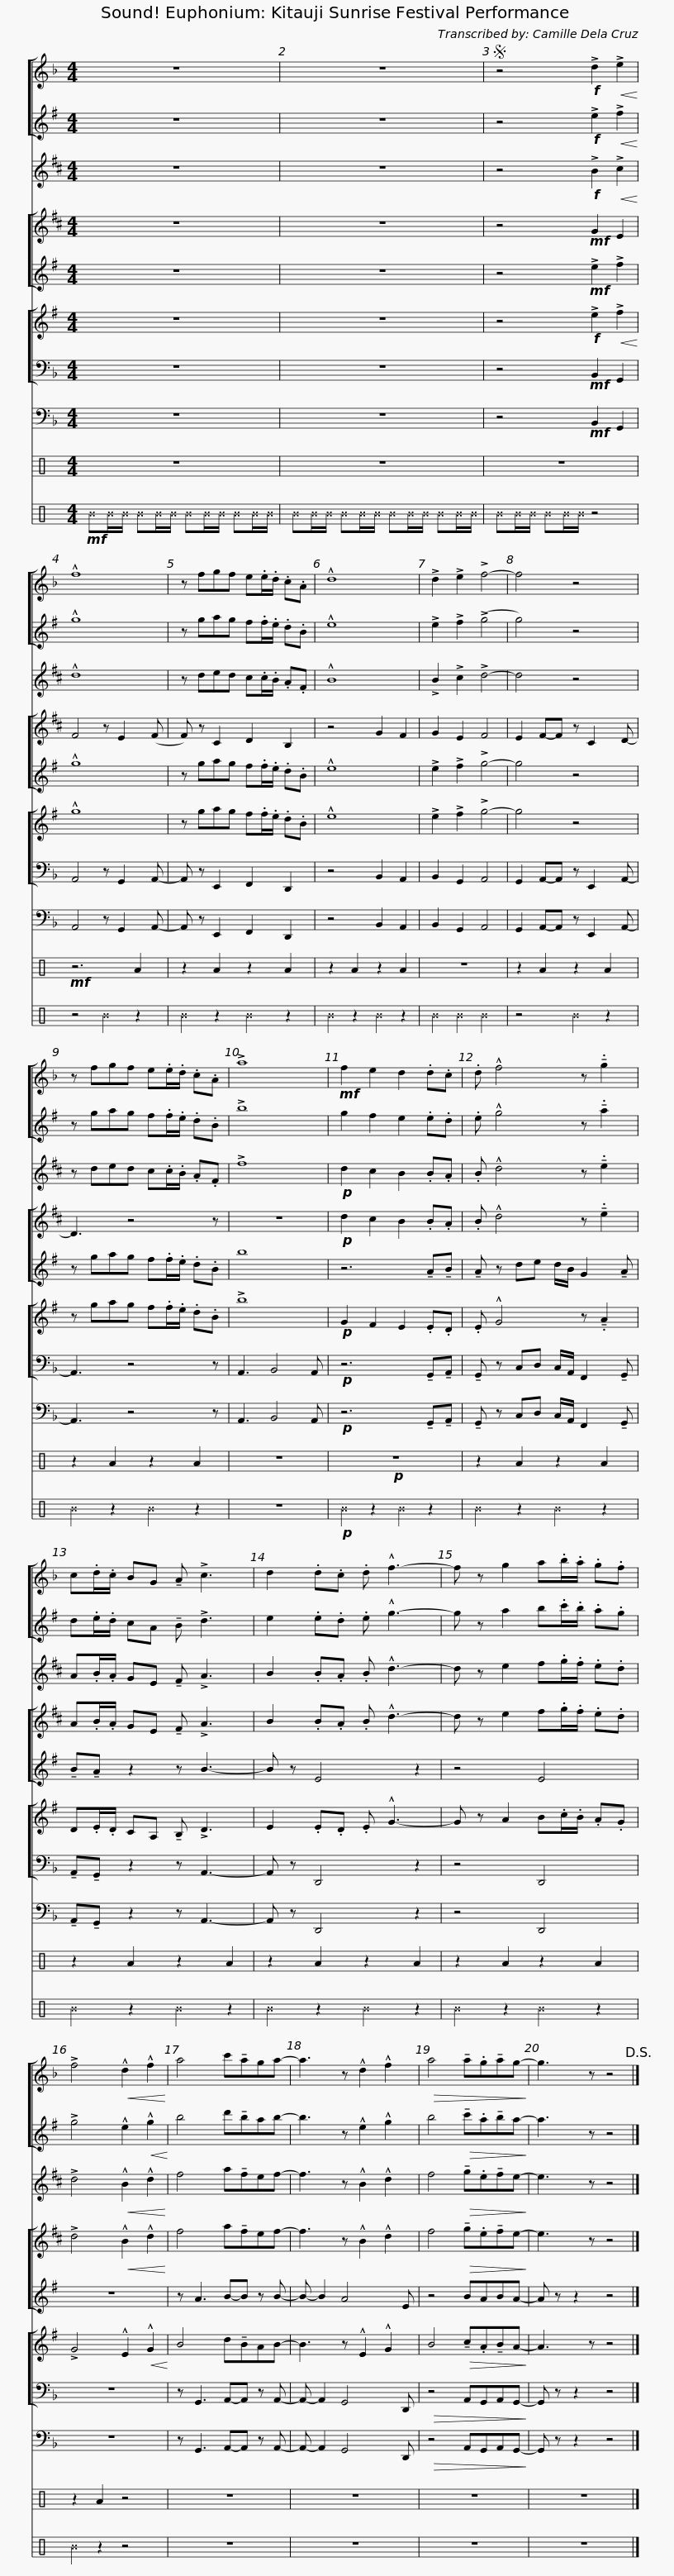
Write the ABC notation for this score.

X:1
%%score [ 1 2 ] 3 [ 4 5 ] [ 6 7 ] 8 9 10
L:1/8
M:4/4
I:linebreak $
K:F
V:1 treble
V:2 treble transpose=-2
V:3 treble transpose=-9
V:4 treble transpose=-9
V:5 treble transpose=-14
V:6 treble transpose=-2
V:7 bass
V:8 bass
V:9 perc
K:none
V:10 perc
K:none
V:1
 z8 | z8 |S z4!f! !>!d2!<(! !>!e2!<)! | !^!f8 | z fgf e.e/.d/ .c.A | %5
 !^!d8 | !>!d2 !>!e2 !>!f4- |$ f4 z4 | z fgf e.e/.d/ .c.A | !>!a8 | %10
!mf! f2 e2 d2 .d.c | .d !^!f4 z !tenuto!.g2 | c.d/.c/ BG !tenuto!A !>!c3 | d2 .d.c .d !^!f3- |$ f z g2 a.b/.a/ .g.f | %15
 !>!f4!<(! !^!d2 !^!f2!<)! | a4 c'!tenuto!aga- | a3 z !^!d2 !^!f2 |!>(! a4 !tenuto!a.g!tenuto!ag-!>)! | g3 z z4!D.S.! |] %20
V:2
[K:G] z8 | z8 | z4!f! !>!e2!<(! !>!f2!<)! | !^!g8 | z gag f.f/.e/ .d.B | %5
 !^!e8 | !>!e2 !>!f2 (!>!g4 |$ g4) z4 | z gag f.f/.e/ .d.B | !>!b8 | %10
 g2 f2 e2 .e.d | .e !^!g4 z !tenuto!.a2 | d.e/.d/ cA !tenuto!B !>!d3 | e2 .e.d .e !^!g3- |$ g z a2 b.c'/.b/ .a.g | %15
 !>!g4 !^!e2!<(! !^!g2!<)! | b4 d'!tenuto!bab- | b3 z !^!e2 !^!g2 | b4!>(! !tenuto!c'.a!tenuto!ba-!>)! | a3 z z4 |] %20
V:3
[K:D] z8 | z8 | z4!f! !>!B2!<(! !>!c2!<)! | !^!d8 | z ded c.c/.B/ .A.F | %5
 !^!B8 | !>!B2 !>!c2 !>!d4- |$ d4 z4 | z ded c.c/.B/ .A.F | !>!f8 | %10
!p! d2 c2 B2 .B.A | .B !^!d4 z !tenuto!.e2 | A.B/.A/ GE !tenuto!F !>!A3 | B2 .B.A .B !^!d3- |$ d z e2 f.g/.f/ .e.d | %15
 !>!d4!<(! !^!B2 !^!d2!<)! | f4 a!tenuto!fef- | f3 z !^!B2 !^!d2 | f4!>(! !tenuto!g.e!tenuto!fe-!>)! | e3 z z4 |] %20
V:4
[K:D] z8 | z8 | z4!mf! G2 E2 | F4 z E2 (F | F) z C2 D2 B,2 | %5
 z4 G2 F2 | G2 E2 F4 |$ E2 F-F z C2 D- | D3 z4 z | z8 | %10
!p! d2 c2 B2 .B.A | .B !^!d4 z !tenuto!.e2 | A.B/.A/ GE !tenuto!F !>!A3 | B2 .B.A .B !^!d3- |$ d z e2 f.g/.f/ .e.d | %15
 !>!d4!<(! !^!B2 !^!d2!<)! | f4 a!tenuto!fef- | f3 z !^!B2 !^!d2 | f4!>(! !tenuto!g.e!tenuto!fe-!>)! | e3 z z4 |] %20
V:5
[K:G] z8 | z8 | z4!mf! !>!e2 !>!f2 | !^!g8 | z gag f.f/.e/ .d.B | %5
 !^!e8 | !>!e2 !>!f2 !>!g4- |$ g4 z4 | z gag f.f/.e/ .d.B | b8 | %10
 z6 !tenuto!A!tenuto!B | !tenuto!A z de d/B/ G2 !tenuto!A | !tenuto!B!tenuto!A z2 z B3- | B z E4 z2 |$ z4 E4 | %15
 z8 | z A3 B-B z B- | B- B2 A4 E | z4 BABA- | A z z2 z4 |] %20
V:6
[K:G] z8 | z8 | z4!f! !>!e2!<(! !>!f2!<)! | !^!g8 | z gag f.f/.e/ .d.B | %5
 !^!e8 | !>!e2 !>!f2 !>!g4- |$ g4 z4 | z gag f.f/.e/ .d.B | !>!b8 | %10
!p! G2 F2 E2 .E.D | .E !^!G4 z !tenuto!.A2 | D.E/.D/ CA, !tenuto!B, !>!D3 | E2 .E.D .E !^!G3- |$ G z A2 B.c/.B/ .A.G | %15
 !>!G4 !^!E2!<(! !^!G2!<)! | B4 d!tenuto!BAB- | B3 z !^!E2 !^!G2 | B4!>(! !tenuto!c.A!tenuto!BA-!>)! | A3 z z4 |] %20
V:7
 z8 | z8 | z4!mf! B,,2 G,,2 | A,,4 z G,,2 A,,- | A,, z E,,2 F,,2 D,,2 | %5
 z4 B,,2 A,,2 | B,,2 G,,2 A,,4 |$ G,,2 A,,-A,, z E,,2 A,,- | A,,3 z4 z | A,,3 B,,4 A,, | %10
!p! z6 !tenuto!G,,!tenuto!A,, | !tenuto!G,, z C,D, C,/A,,/ F,,2 !tenuto!G,, | !tenuto!A,,!tenuto!G,, z2 z A,,3- | A,, z D,,4 z2 |$ z4 D,,4 | %15
 z8 | z G,,3 A,,-A,, z A,,- | A,,- A,,2 G,,4 D,, |!>(! z4 A,,G,,A,,G,,-!>)! | G,, z z2 z4 |] %20
V:8
 z8 | z8 | z4!mf! B,,2 G,,2 | A,,4 z G,,2 A,,- | A,, z E,,2 F,,2 D,,2 | %5
 z4 B,,2 A,,2 | B,,2 G,,2 A,,4 |$ G,,2 A,,-A,, z E,,2 A,,- | A,,3 z4 z | A,,3 B,,4 A,, | %10
!p! z6 !tenuto!G,,!tenuto!A,, | !tenuto!G,, z C,D, C,/A,,/ F,,2 !tenuto!G,, | !tenuto!A,,!tenuto!G,, z2 z A,,3- | A,, z D,,4 z2 |$ z4 D,,4 | %15
 z8 | z G,,3 A,,-A,, z A,,- | A,,- A,,2 G,,4 D,, |!>(! z4 A,,G,,A,,G,,-!>)! | G,, z z2 z4 |] %20
V:9
[K:C] z8 | z8 | z8 |!mf! z6 A2 | z2 A2 z2 A2 | %5
 z2 A2 z2 A2 | z8 |$ z2 A2 z2 A2 | z2 A2 z2 A2 | z8 | %10
!p! z8 | z2 A2 z2 A2 | z2 A2 z2 A2 | z2 A2 z2 A2 |$ z2 A2 z2 A2 | %15
 z2 A2 z4 | z8 | z8 | z8 | z8 |] %20
V:10
[K:C]!mf! ^B^B/^B/ ^B^B/^B/ ^B^B/^B/ ^B^B/^B/ | ^B^B/^B/ ^B^B/^B/ ^B^B/^B/ ^B^B/^B/ | ^B^B/^B/ ^B^B/^B/ z4 | z4 ^B2 z2 | ^B2 z2 ^B2 z2 | %5
 ^B2 z2 ^B2 z2 | ^B2 ^B2 ^B4 |$ z4 ^B2 z2 | ^B2 z2 ^B2 z2 | z8 | %10
!p! ^B2 z2 ^B2 z2 | ^B2 z2 ^B2 z2 | ^B2 z2 ^B2 z2 | ^B2 z2 ^B2 z2 |$ ^B2 z2 ^B2 z2 | %15
 ^B2 z2 z4 | z8 | z8 | z8 | z8 |] %20
